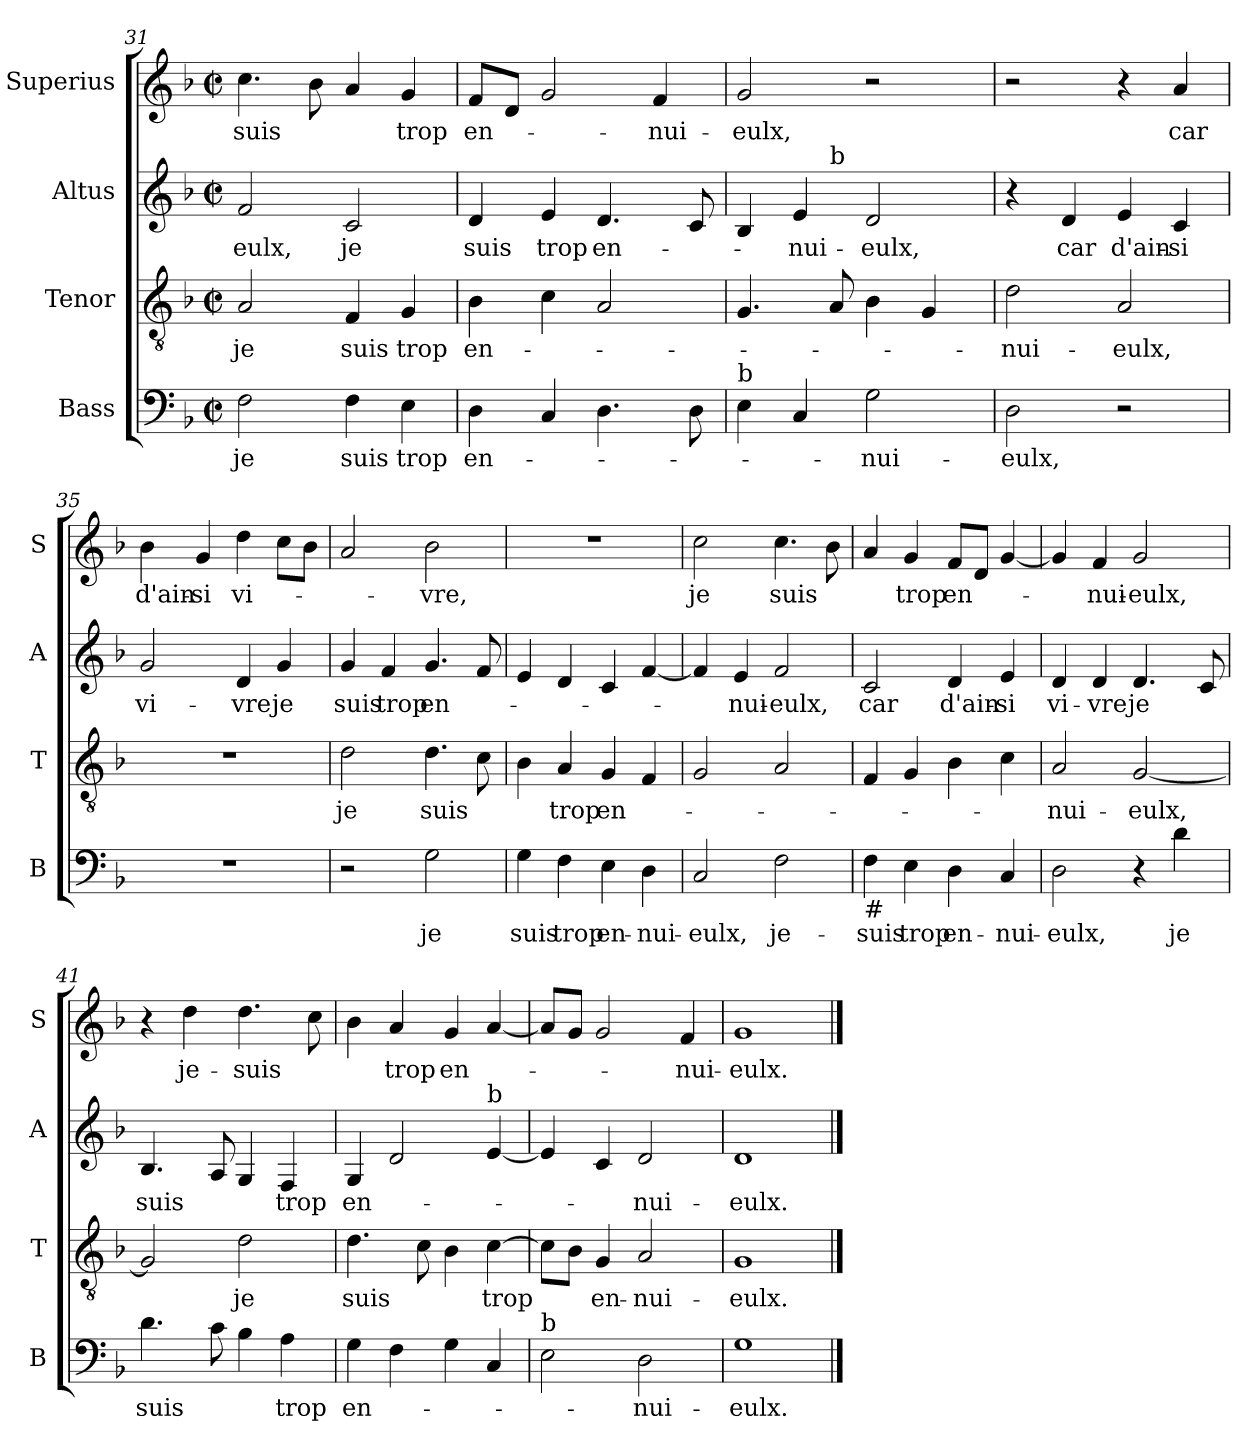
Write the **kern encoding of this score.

**kern	**text	**kern	**text	**kern	**text	**kern	**text
*part4	*part4	*part3	*part3	*part2	*part2	*part1	*part1
*staff4	*staff4	*staff3	*staff3	*staff2	*staff2	*staff1	*staff1
*I"Bass	*	*I"Tenor	*	*I"Altus	*	*I"Superius	*
*I'B	*	*I'T	*	*I'A	*	*I'S	*
*clefF4	*	*clefGv2	*	*clefG2	*	*clefG2	*
*k[b-]	*	*k[b-]	*	*k[b-]	*	*k[b-]	*
*F:	*	*F:	*	*F:	*	*F:	*
*M2/2	*	*M2/2	*	*M2/2	*	*M2/2	*
*met(c|)	*	*met(c|)	*	*met(c|)	*	*met(c|)	*
=31	=31	=31	=31	=31	=31	=31	=31
2F\	je	2A/	je	2f/	-eulx,	4.cc\	suis
.	.	.	.	.	.	8b-\	.
4F\	suis	4F/	suis	2c/	je	4a/	.
4E\	trop	4G/	trop	.	.	4g/	trop
=32	=32	=32	=32	=32	=32	=32	=32
4D\	en-	4B-\	en-	4d/	suis	8f/L	en-
.	.	.	.	.	.	8d/J	.
4C/	.	4c\	.	4e/	trop	2g/	.
4.D\	.	2A/	.	4.d/	en-	.	.
.	.	.	.	.	.	4f/	-nui-
8D\	.	.	.	8c/	.	.	.
=33	=33	=33	=33	=33	=33	=33	=33
!LO:TX:a:t=b	!	!	!	!	!	!	!
*	*	*	*	*^	*	*	*
4E\	.	4.G/	.	4B-/	4.ryy	.	2g/	-eulx,
4C/	.	.	.	4e/	.	-nui-	.	.
!	!	!	!	!	!LO:TX:a:t=b	!	!	!
.	.	8A/	.	.	2ryy	.	.	.
2G\	-nui-	4B-\	.	2d/	.	-eulx,	2r	.
.	.	4G/	.	.	.	.	.	.
.	.	.	.	.	8ryy	.	.	.
*	*	*	*	*v	*v	*	*	*
=34	=34	=34	=34	=34	=34	=34	=34
2D\	-eulx,	2d\	-nui-	4r	.	2r	.
.	.	.	.	4d/	car	.	.
2r	.	2A/	-eulx,	4e/	d'ain-	4r	.
.	.	.	.	4c/	-si	4a/	car
!!LO:LB:g=z
=35	=35	=35	=35	=35	=35	=35	=35
1r	.	1r	.	2g/	vi-	4b-\	d'ain-
.	.	.	.	.	.	4g/	-si
.	.	.	.	4d/	-vre	4dd\	vi-
.	.	.	.	4g/	je	8cc\L	.
.	.	.	.	.	.	8b-\J	.
=36	=36	=36	=36	=36	=36	=36	=36
2r	.	2d\	je	4g/	suis	2a/	.
.	.	.	.	4f/	trop	.	.
2G\	je	4.d\	suis	4.g/	en-	2b-\	-vre,
.	.	8c\	.	8f/	.	.	.
=37	=37	=37	=37	=37	=37	=37	=37
4G\	suis	4B-\	.	4e/	.	1r	.
4F\	trop	4A/	trop	4d/	.	.	.
4E\	en-	4G/	en-	4c/	.	.	.
4D\	-nui-	4F/	.	[4f/	.	.	.
=38	=38	=38	=38	=38	=38	=38	=38
2C/	-eulx,	2G/	.	4f/]	.	2cc\	je
.	.	.	.	4e/	-nui-	.	.
2F\	je-	2A/	.	2f/	-eulx,	4.cc\	suis
.	.	.	.	.	.	8b-\	.
=39	=39	=39	=39	=39	=39	=39	=39
!LO:TX:b:t=#	!	!	!	!	!	!	!
4F\	-suis	4F/	.	2c/	car	4a/	.
4E\	trop	4G/	.	.	.	4g/	trop
4D\	en-	4B-\	.	4d/	d'ain-	8f/L	en-
.	.	.	.	.	.	8d/J	.
4C/	-nui-	4c\	.	4e/	-si	[4g/	.
!!LO:LB:g=z
=40	=40	=40	=40	=40	=40	=40	=40
2D\	-eulx,	2A/	-nui-	4d/	vi-	4g/]	.
.	.	.	.	4d/	-vre	4f/	-nui-
4r	.	[2G/	-eulx,	4.d/	je	2g/	-eulx,
4d\	je	.	.	.	.	.	.
.	.	.	.	8c/	.	.	.
=41	=41	=41	=41	=41	=41	=41	=41
4.d\	suis	2G/]	.	4.B-/	suis	4r	.
.	.	.	.	.	.	4dd\	je-
8c\	.	.	.	8A/	.	.	.
4B-\	.	2d\	je	4G/	.	4.dd\	-suis
4A\	trop	.	.	4F/	trop	.	.
.	.	.	.	.	.	8cc\	.
=42	=42	=42	=42	=42	=42	=42	=42
4G\	en-	4.d\	suis	4G/	en-	4b-\	.
4F\	.	.	.	2d/	.	4a/	trop
.	.	8c\	.	.	.	.	.
4G\	.	4B-\	.	.	.	4g/	en-
!	!	!	!	!LO:TX:a:t=b	!	!	!
4C/	.	[4c\	trop	[4e/	.	[4a/	.
=43	=43	=43	=43	=43	=43	=43	=43
!LO:TX:a:t=b	!	!	!	!	!	!	!
2E\	.	8c\L]	.	4e/]	.	8a/L]	.
.	.	8B-\J	.	.	.	8g/J	.
.	.	4G/	en-	4c/	.	2g/	.
2D\	-nui-	2A/	-nui-	2d/	-nui-	.	.
.	.	.	.	.	.	4f/	-nui-
=44	=44	=44	=44	=44	=44	=44	=44
1G	-eulx.	1G	-eulx.	1d	-eulx.	1g	-eulx.
==	==	==	==	==	==	==	==
*-	*-	*-	*-	*-	*-	*-	*-
